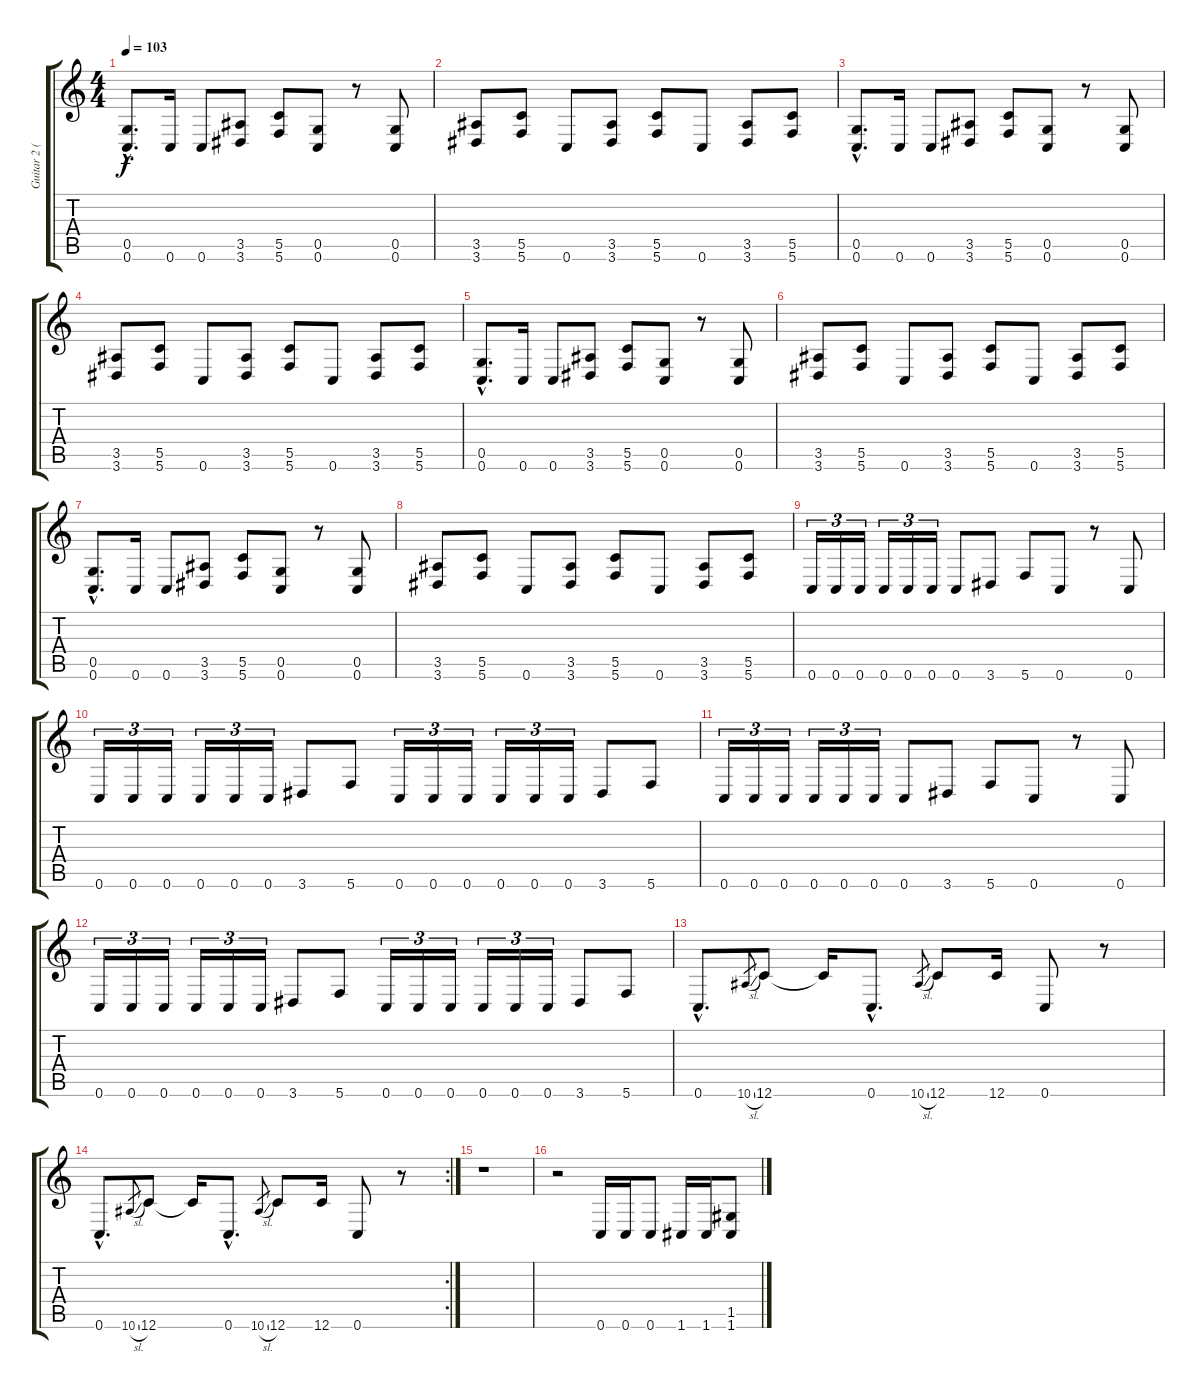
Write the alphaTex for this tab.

\track ("Guitar 2 (James)" "Guitar 2 (") {instrument overdrivenguitar}
\staff {score tabs}
\tuning (D4 A3 F3 C3 G2 C2) {hide}
\ts (4 4)
\tempo 103
\clef g2
\ks c
(0.5{hac} 0.6{hac}).8{d dy f} 0.6.16 0.6.8 (3.5 3.6).8 (5.5 5.6).8 (0.5 0.6).8 r.8 (0.5 0.6).8 |
(3.5 3.6).8 (5.5 5.6).8 0.6.8 (3.5 3.6).8 (5.5 5.6).8 0.6.8 (3.5 3.6).8 (5.5 5.6).8 |
(0.5{hac} 0.6{hac}).8{d} 0.6.16 0.6.8 (3.5 3.6).8 (5.5 5.6).8 (0.5 0.6).8 r.8 (0.5 0.6).8 |
(3.5 3.6).8 (5.5 5.6).8 0.6.8 (3.5 3.6).8 (5.5 5.6).8 0.6.8 (3.5 3.6).8 (5.5 5.6).8 |
(0.5{hac} 0.6{hac}).8{d} 0.6.16 0.6.8 (3.5 3.6).8 (5.5 5.6).8 (0.5 0.6).8 r.8 (0.5 0.6).8 |
(3.5 3.6).8 (5.5 5.6).8 0.6.8 (3.5 3.6).8 (5.5 5.6).8 0.6.8 (3.5 3.6).8 (5.5 5.6).8 |
(0.5{hac} 0.6{hac}).8{d} 0.6.16 0.6.8 (3.5 3.6).8 (5.5 5.6).8 (0.5 0.6).8 r.8 (0.5 0.6).8 |
(3.5 3.6).8 (5.5 5.6).8 0.6.8 (3.5 3.6).8 (5.5 5.6).8 0.6.8 (3.5 3.6).8 (5.5 5.6).8 |
0.6.16{tu (3 2)} 0.6.16{tu (3 2)} 0.6.16{tu (3 2)} 0.6.16{tu (3 2)} 0.6.16{tu (3 2)} 0.6.16{tu (3 2)} 0.6.8 3.6.8 5.6.8 0.6.8 r.8 0.6.8 |
0.6.16{tu (3 2)} 0.6.16{tu (3 2)} 0.6.16{tu (3 2)} 0.6.16{tu (3 2)} 0.6.16{tu (3 2)} 0.6.16{tu (3 2)} 3.6.8 5.6.8 0.6.16{tu (3 2)} 0.6.16{tu (3 2)} 0.6.16{tu (3 2)} 0.6.16{tu (3 2)} 0.6.16{tu (3 2)} 0.6.16{tu (3 2)} 3.6.8 5.6.8 |
0.6.16{tu (3 2)} 0.6.16{tu (3 2)} 0.6.16{tu (3 2)} 0.6.16{tu (3 2)} 0.6.16{tu (3 2)} 0.6.16{tu (3 2)} 0.6.8 3.6.8 5.6.8 0.6.8 r.8 0.6.8 |
0.6.16{tu (3 2)} 0.6.16{tu (3 2)} 0.6.16{tu (3 2)} 0.6.16{tu (3 2)} 0.6.16{tu (3 2)} 0.6.16{tu (3 2)} 3.6.8 5.6.8 0.6.16{tu (3 2)} 0.6.16{tu (3 2)} 0.6.16{tu (3 2)} 0.6.16{tu (3 2)} 0.6.16{tu (3 2)} 0.6.16{tu (3 2)} 3.6.8 5.6.8 |
0.6{hac}.8{d} 10.6{sl}.8{gr} 12.6.8 12.6{t}.16 0.6{hac}.8{d} 10.6{sl}.8{gr} 12.6.8 12.6.16 0.6.8 r.8 |
\rc 2
0.6{hac}.8{d} 10.6{sl}.8{gr} 12.6.8 12.6{t}.16 0.6{hac}.8{d} 10.6{sl}.8{gr} 12.6.8 12.6.16 0.6.8 r.8 |
r.1 |
r.2 0.6.16 0.6.16 0.6.8 1.6.16 1.6.16 (1.5 1.6).8
